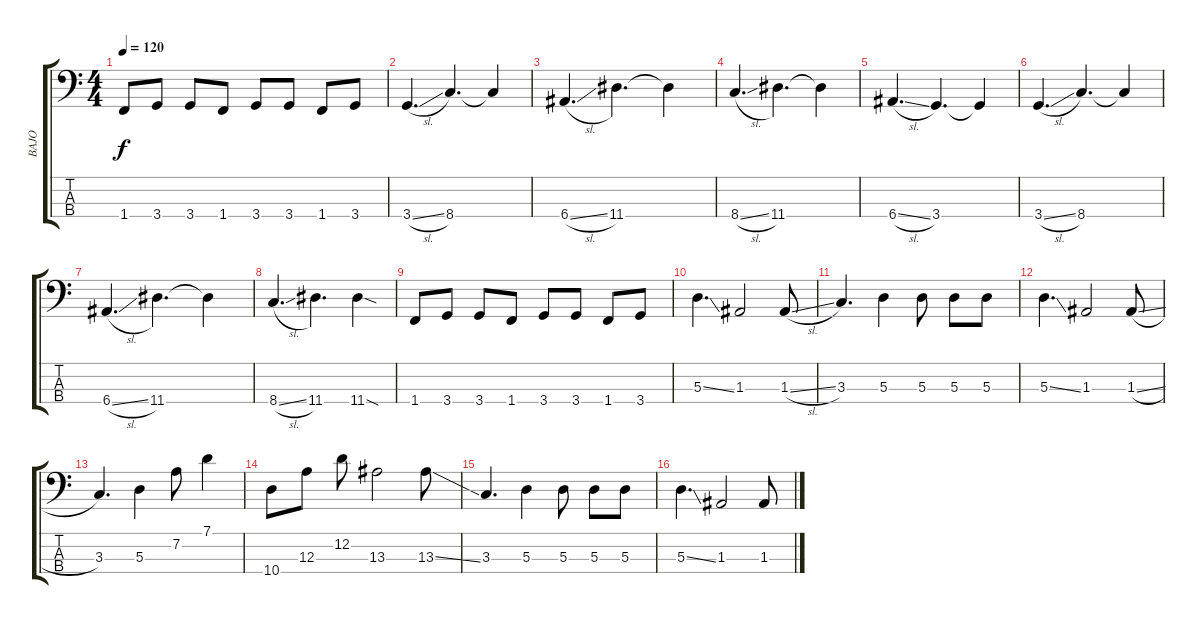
\track ("BAJO" "BAJO") {instrument electricbasspick}
\staff {score tabs}
\tuning (G2 D2 A1 E1) {hide}
\ts (4 4)
\tempo 120
\clef f4
\ks c
1.4.8{dy f} 3.4.8 3.4.8 1.4.8 3.4.8 3.4.8 1.4.8 3.4.8 |
3.4{sl}.4{d} 8.4.4{d} 8.4{t}.4 |
6.4{sl}.4{d} 11.4.4{d} 11.4{t}.4 |
8.4{sl}.4{d} 11.4.4{d} 11.4{t}.4 |
6.4{sl}.4{d} 3.4.4{d} 3.4{t}.4 |
3.4{sl}.4{d} 8.4.4{d} 8.4{t}.4 |
6.4{sl}.4{d} 11.4.4{d} 11.4{t}.4 |
8.4{sl}.4{d} 11.4.4{d} 11.4{sod}.4 |
1.4.8 3.4.8 3.4.8 1.4.8 3.4.8 3.4.8 1.4.8 3.4.8 |
5.3{ss}.4{d} 1.3.2 1.3{sl}.8 |
3.3.4{d} 5.3.4 5.3.8 5.3.8 5.3.8 |
5.3{ss}.4{d} 1.3.2 1.3{sl}.8 |
3.3.4{d} 5.3.4 7.2.8 7.1.4 |
10.4.8 12.3.8 12.2.8 13.3.2 13.3{ss}.8 |
3.3.4{d} 5.3.4 5.3.8 5.3.8 5.3.8 |
5.3{ss}.4{d} 1.3.2 1.3{sl}.8
